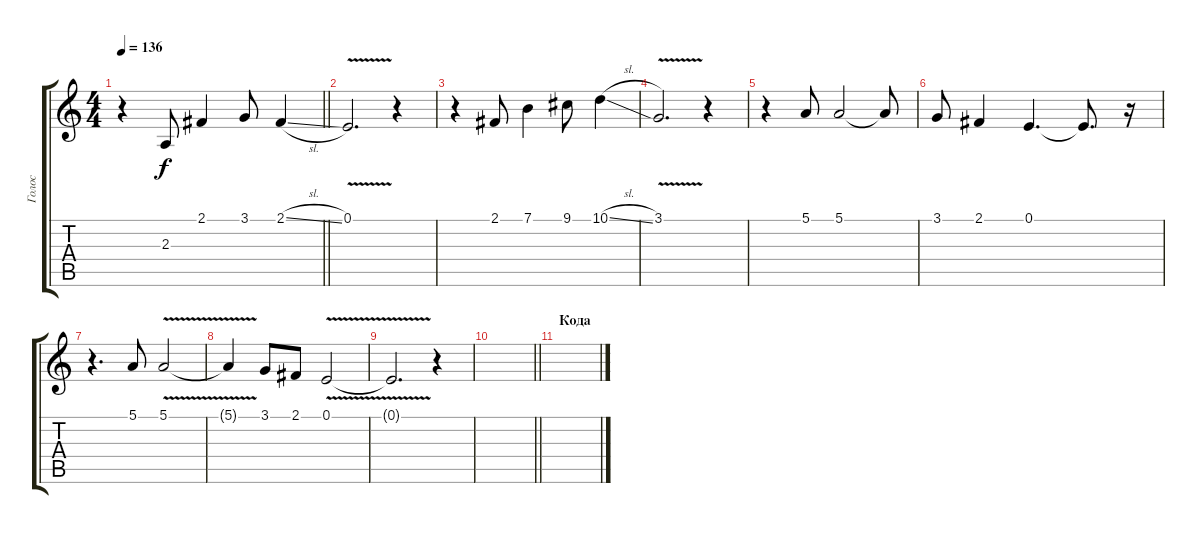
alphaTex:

\track ("Голос" "Голос") {instrument tremolostrings}
\staff {score tabs}
\tuning (E4 B3 G3 D3 A2 E2) {hide}
\ts (4 4)
\tempo 136
\clef g2
\barLineRight lightlight
\ks c
r.4{dy f} 2.3.8 2.1.4 3.1.8 2.1{sl}.4 |
0.1{v}.2{d} r.4 |
r.4 2.1.8 7.1.4 9.1.8 10.1{sl}.4 |
3.1{v}.2{d} r.4 |
r.4 5.1.8 5.1.2 5.1{t}.8 |
3.1.8 2.1.4 0.1.4{d} 0.1{t}.8{d} r.16 |
r.4{d} 5.1.8 5.1{v}.2 |
5.1{t}.4 3.1.8 2.1.8 0.1{v}.2 |
0.1{t}.2{d} r.4 |
\barLineRight lightlight
|
\section ("" "Кода")
